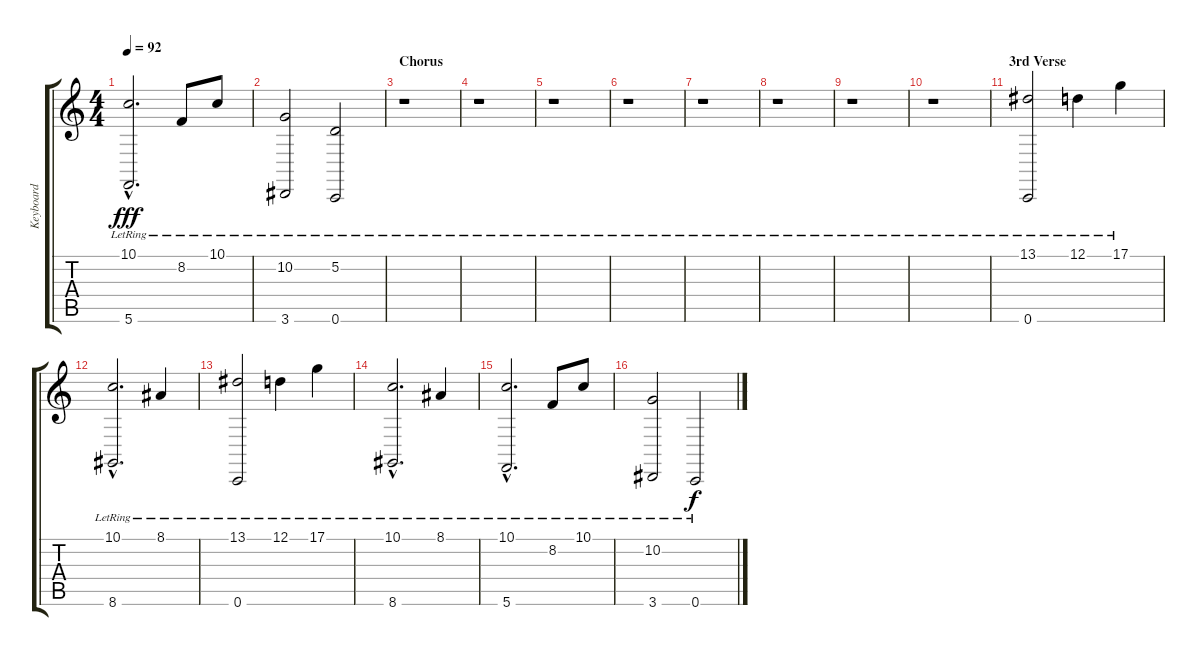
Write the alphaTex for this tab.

\track ("Keyboard" "Keyboard") {instrument acousticgrandpiano}
\staff {score tabs}
\tuning (D4 A3 F3 C3 G2 C2) {hide}
\ts (4 4)
\tempo 92
\clef g2
\ks c
(10.1{hac} 5.6{hac lr}).2{d dy fff} 8.2{lr}.8 10.1{lr}.8 |
(10.2{lr} 3.6{lr}).2 (5.2{lr} 0.6{lr}).2 |
\section ("" "Chorus")
r.1 |
r.1 |
r.1 |
r.1 |
r.1 |
r.1 |
r.1 |
r.1 |
\section ("" "3rd Verse")
(13.1{lr} 0.6{lr}).2 12.1{lr}.4 17.1{lr}.4 |
(10.1{hac lr} 8.6{hac lr}).2{d} 8.1{lr}.4 |
(13.1{lr} 0.6).2 12.1{lr}.4 17.1{lr}.4 |
(10.1{hac lr} 8.6{hac lr}).2{d} 8.1{lr}.4 |
(10.1{hac lr} 5.6{hac lr}).2{d} 8.2{lr}.8 10.1{lr}.8 |
(10.2{lr} 3.6{lr}).2 0.6{lr}.2{dy f}
